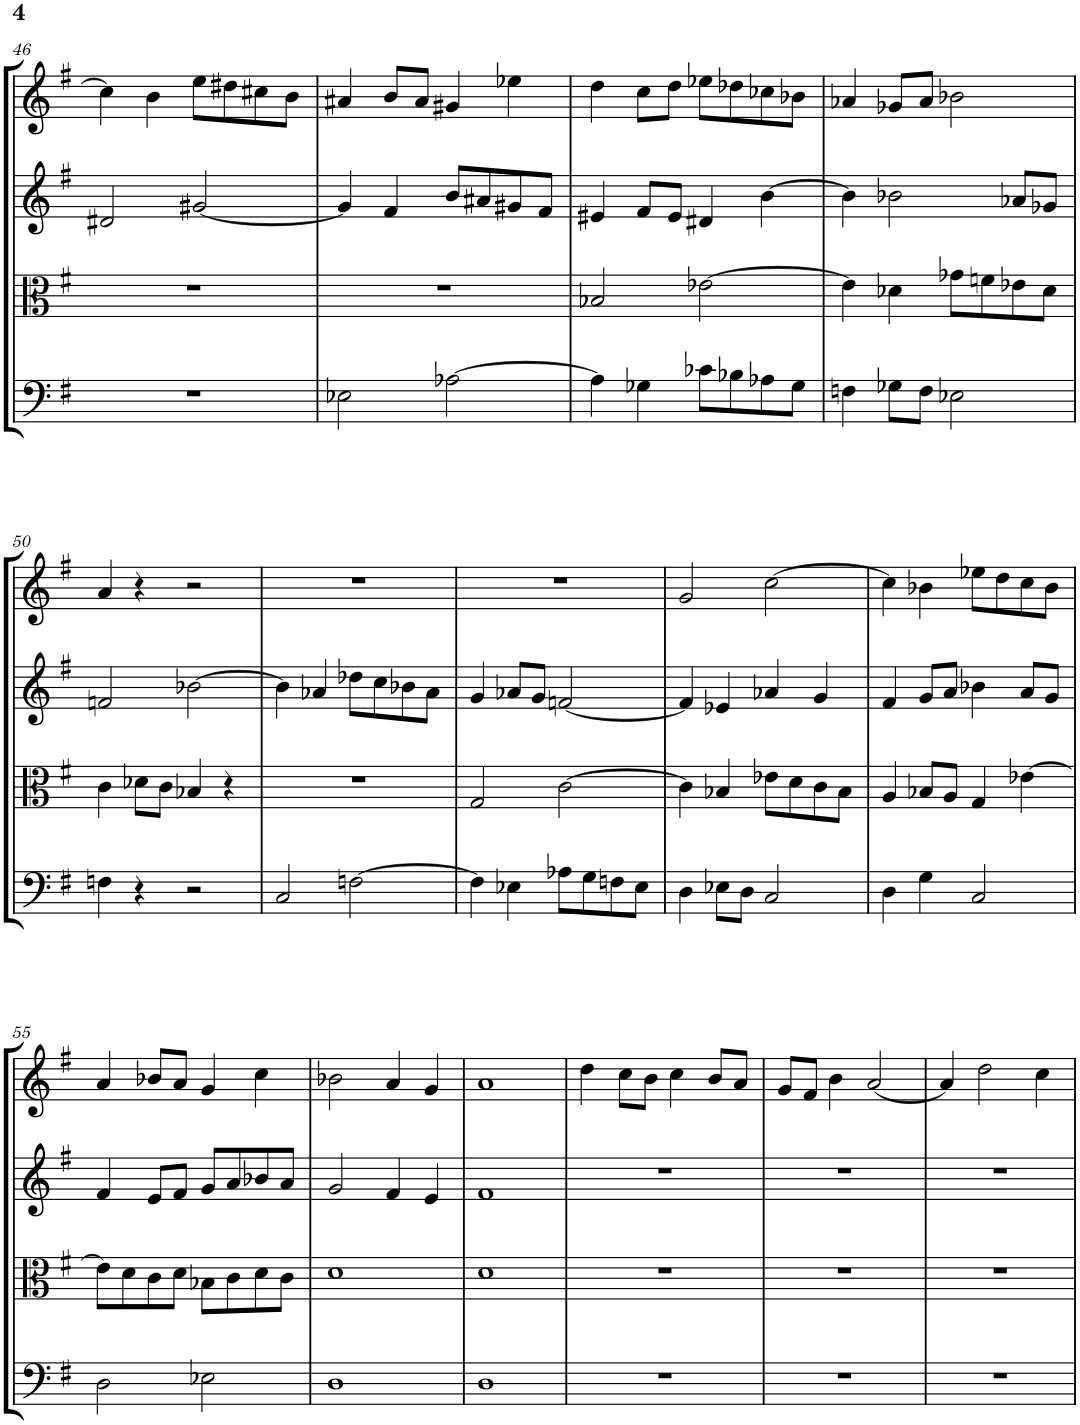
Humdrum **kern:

**kern	**kern	**kern	**kern
*part4	*part3	*part2	*part1
*staff4	*staff3	*staff2	*staff1
*I"Violoncello.	*I"Viola.	*I"Violino II.	*I"Violino I.
*I'Vc	*I'Vla	*I'Vln	*I'Vln
!!LO:PB:g=z
*clefF4	*clefC3	*clefG2	*clefG2
*k[f#]	*k[f#]	*k[f#]	*k[f#]
*M4/4	*M4/4	*M4/4	*M4/4
*met(c)	*met(c)	*met(c)	*met(c)
=46	=46	=46	=46
1r	1r	2d#X/	4cc#\]
.	.	.	4b\
.	.	[2g#X/	8ee\L
.	.	.	8dd#X\
.	.	.	8cc#X\
.	.	.	8b\J
=47	=47	=47	=47
2E-X\	1r	4g#/]	4a#X/
.	.	4f#/	8b/L
.	.	.	8a#/J
[2A-X\	.	8b/L	4g#X/
.	.	8a#X/	.
.	.	8g#X/	4ee-X\
.	.	8f#/J	.
=48	=48	=48	=48
4A-\]	2B-X/	4e#X/	4dd\
4G-X\	.	8f#/L	8cc\L
.	.	8e#/J	8dd\J
8c-X\L	[2e-X\	4d#X/	8ee-X\L
8B-X\	.	.	8dd-X\
8A-X\	.	[4b\	8cc-X\
8G-\J	.	.	8b-X\J
=49	=49	=49	=49
4Fn\	4e-\]	4b\]	4a-X/
8G-X\L	4d-X\	2b-X\	8g-X/L
8F\J	.	.	8a-/J
2E-X\	8g-X\L	.	2b-X\
.	8fn\	.	.
.	8e-X\	8a-X/L	.
.	8d-\J	8g-X/J	.
!!LO:LB:g=z
=50	=50	=50	=50
4Fn\	4c\	2fn/	4a/
4r	8d-X\L	.	4r
.	8c\J	.	.
2r	4B-X/	[2b-X\	2r
.	4r	.	.
=51	=51	=51	=51
2C/	1r	4b-\]	1r
.	.	4a-X/	.
[2Fn\	.	8dd-X\L	.
.	.	8cc\	.
.	.	8b-X\	.
.	.	8a-\J	.
=52	=52	=52	=52
4F\]	2G/	4g/	1r
4E-X\	.	8a-X/L	.
.	.	8g/J	.
8A-X\L	[2c\	[2fn/	.
8G\	.	.	.
8Fn\	.	.	.
8E-\J	.	.	.
=53	=53	=53	=53
4D\	4c\]	4f/]	2g/
8E-X\L	4B-X/	4e-X/	.
8D\J	.	.	.
2C/	8e-X\L	4a-X/	[2cc\
.	8d\	.	.
.	8c\	4g/	.
.	8B-\J	.	.
=54	=54	=54	=54
4D\	4A/	4f#/	4cc\]
4G\	8B-X/L	8g/L	4b-X\
.	8A/J	8a/J	.
2C/	4G/	4b-X\	8ee-X\L
.	.	.	8dd\
.	[4e-X\	8a/L	8cc\
.	.	8g/J	8b-\J
!!LO:LB:g=z
=55	=55	=55	=55
2D\	8e-\L]	4f#/	4a/
.	8d\	.	.
.	8c\	8e/L	8b-X/L
.	8d\J	8f#/J	8a/J
2E-X\	8B-X\L	8g/L	4g/
.	8c\	8a/	.
.	8d\	8b-X/	4cc\
.	8c\J	8a/J	.
=56	=56	=56	=56
1D	1d	2g/	2b-X\
.	.	4f#/	4a/
.	.	4e/	4g/
=57	=57	=57	=57
1D	1d	1f#	1a
=58	=58	=58	=58
1r	1r	1r	4dd\
.	.	.	8cc\L
.	.	.	8b\J
.	.	.	4cc\
.	.	.	8b/L
.	.	.	8a/J
=59	=59	=59	=59
1r	1r	1r	8g/L
.	.	.	8f#/J
.	.	.	4b\
.	.	.	[2a/
=60	=60	=60	=60
1r	1r	1r	4a/]
.	.	.	2dd\
.	.	.	4cc\
=	=	=	=
*-	*-	*-	*-
